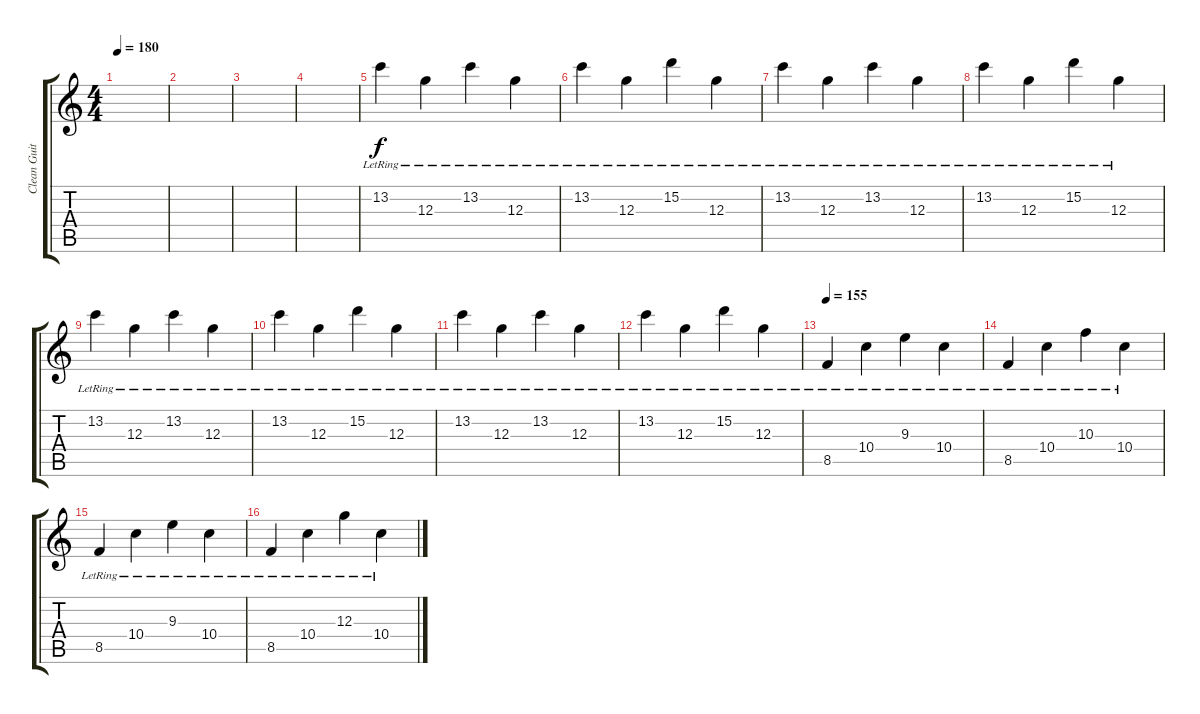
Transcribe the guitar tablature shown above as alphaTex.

\track ("Clean Guitar" "Clean Guit") {instrument electricguitarjazz}
\staff {score tabs}
\tuning (E4 B3 G3 D3 A2 D2) {hide}
\ts (4 4)
\tempo 180
\clef g2
\ks c
|
|
|
|
13.2{lr}.4{balance 12} 12.3{lr}.4 13.2{lr}.4 12.3{lr}.4 |
13.2{lr}.4 12.3{lr}.4 15.2{lr}.4 12.3{lr}.4 |
13.2{lr}.4 12.3{lr}.4 13.2{lr}.4 12.3{lr}.4 |
13.2{lr}.4 12.3{lr}.4 15.2{lr}.4 12.3{lr}.4 |
13.2{lr}.4 12.3{lr}.4 13.2{lr}.4 12.3{lr}.4 |
13.2{lr}.4 12.3{lr}.4 15.2{lr}.4 12.3{lr}.4 |
13.2{lr}.4 12.3{lr}.4 13.2{lr}.4 12.3{lr}.4 |
13.2{lr}.4 12.3{lr}.4 15.2{lr}.4 12.3{lr}.4 |
\tempo 155
8.5{lr}.4{volume 11 balance 8} 10.4{lr}.4 9.3{lr}.4 10.4{lr}.4 |
8.5{lr}.4 10.4{lr}.4 10.3{lr}.4 10.4{lr}.4 |
8.5{lr}.4 10.4{lr}.4 9.3{lr}.4 10.4{lr}.4 |
8.5{lr}.4 10.4{lr}.4 12.3{lr}.4 10.4{lr}.4
